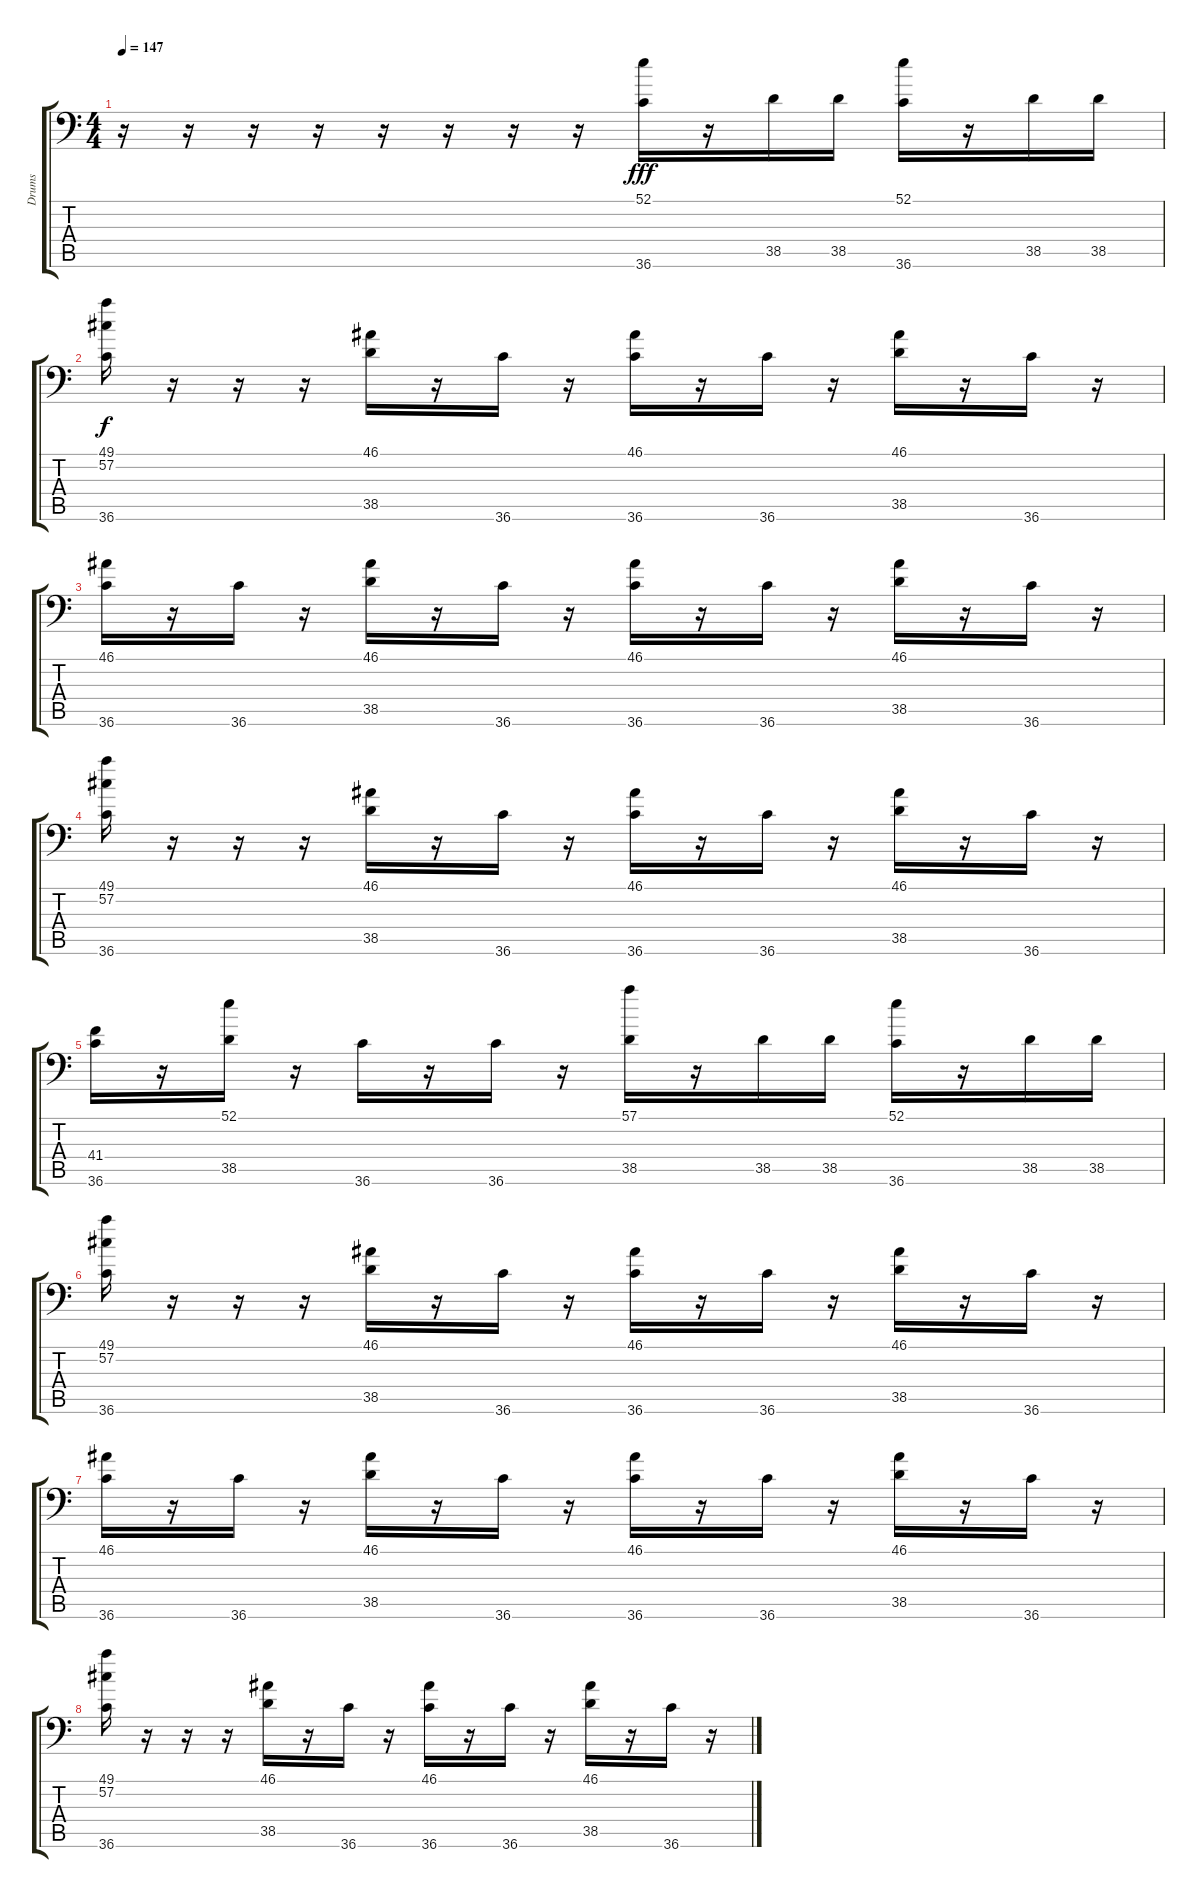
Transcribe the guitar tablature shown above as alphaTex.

\track ("Drums" "Drums") {instrument acousticgrandpiano}
\staff {score tabs}
\tuning (C-1 C-1 C-1 C-1 C-1 C-1) {hide}
\ts (4 4)
\tempo 147
\clef f4
\ks c
r.16{dy f} r.16 r.16 r.16 r.16 r.16 r.16 r.16 (52.1 36.6).16{dy fff} r.16 38.5.16 38.5.16 (52.1 36.6).16 r.16 38.5.16 38.5.16 |
(49.1 57.2 36.6).16{dy f} r.16 r.16 r.16 (46.1 38.5).16 r.16 36.6.16 r.16 (46.1 36.6).16 r.16 36.6.16 r.16 (46.1 38.5).16 r.16 36.6.16 r.16 |
(46.1 36.6).16 r.16 36.6.16 r.16 (46.1 38.5).16 r.16 36.6.16 r.16 (46.1 36.6).16 r.16 36.6.16 r.16 (46.1 38.5).16 r.16 36.6.16 r.16 |
(49.1 57.2 36.6).16 r.16 r.16 r.16 (46.1 38.5).16 r.16 36.6.16 r.16 (46.1 36.6).16 r.16 36.6.16 r.16 (46.1 38.5).16 r.16 36.6.16 r.16 |
(41.4 36.6).16 r.16 (52.1 38.5).16 r.16 36.6.16 r.16 36.6.16 r.16 (57.1 38.5).16 r.16 38.5.16 38.5.16 (52.1 36.6).16 r.16 38.5.16 38.5.16 |
(49.1 57.2 36.6).16 r.16 r.16 r.16 (46.1 38.5).16 r.16 36.6.16 r.16 (46.1 36.6).16 r.16 36.6.16 r.16 (46.1 38.5).16 r.16 36.6.16 r.16 |
(46.1 36.6).16 r.16 36.6.16 r.16 (46.1 38.5).16 r.16 36.6.16 r.16 (46.1 36.6).16 r.16 36.6.16 r.16 (46.1 38.5).16 r.16 36.6.16 r.16 |
(49.1 57.2 36.6).16 r.16 r.16 r.16 (46.1 38.5).16 r.16 36.6.16 r.16 (46.1 36.6).16 r.16 36.6.16 r.16 (46.1 38.5).16 r.16 36.6.16 r.16
